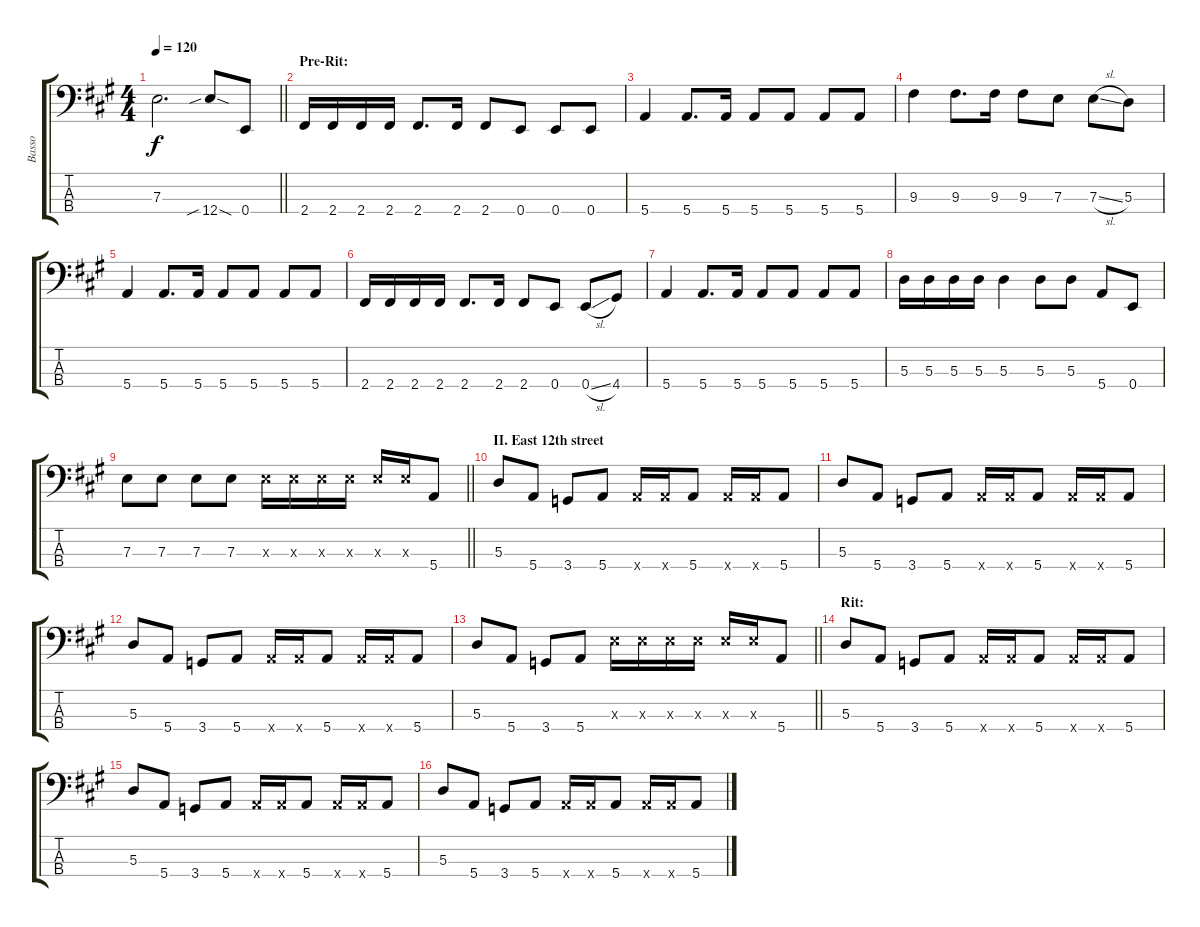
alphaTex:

\track ("Basso" "Basso") {instrument electricbasspick}
\staff {score tabs}
\tuning (G2 D2 A1 E1) {hide}
\ts (4 4)
\tempo 120
\clef f4
\barLineRight lightlight
\ks a
7.3.2{d dy f} 12.4{sib sod}.8 0.4.8 |
\section ("" "Pre-Rit:")
2.4.16 2.4.16 2.4.16 2.4.16 2.4.8{d} 2.4.16 2.4.8 0.4.8 0.4.8 0.4.8 |
5.4.4 5.4.8{d} 5.4.16 5.4.8 5.4.8 5.4.8 5.4.8 |
9.3.4 9.3.8{d} 9.3.16 9.3.8 7.3.8 7.3{sl}.8 5.3.8 |
5.4.4 5.4.8{d} 5.4.16 5.4.8 5.4.8 5.4.8 5.4.8 |
2.4.16 2.4.16 2.4.16 2.4.16 2.4.8{d} 2.4.16 2.4.8 0.4.8 0.4{sl}.8 4.4.8 |
5.4.4 5.4.8{d} 5.4.16 5.4.8 5.4.8 5.4.8 5.4.8 |
5.3.16 5.3.16 5.3.16 5.3.16 5.3.4 5.3.8 5.3.8 5.4.8 0.4.8 |
\barLineRight lightlight
7.3.8 7.3.8 7.3.8 7.3.8 7.3{x}.16 7.3{x}.16 7.3{x}.16 7.3{x}.16 7.3{x}.16 7.3{x}.16 5.4.8 |
\section ("" "II. East 12th street")
5.3.8 5.4.8 3.4.8 5.4.8 5.4{x}.16 5.4{x}.16 5.4.8 5.4{x}.16 5.4{x}.16 5.4.8 |
5.3.8 5.4.8 3.4.8 5.4.8 5.4{x}.16 5.4{x}.16 5.4.8 5.4{x}.16 5.4{x}.16 5.4.8 |
5.3.8 5.4.8 3.4.8 5.4.8 5.4{x}.16 5.4{x}.16 5.4.8 5.4{x}.16 5.4{x}.16 5.4.8 |
\barLineRight lightlight
5.3.8 5.4.8 3.4.8 5.4.8 7.3{x}.16 7.3{x}.16 7.3{x}.16 7.3{x}.16 7.3{x}.16 7.3{x}.16 5.4.8 |
\section ("" "Rit:")
5.3.8 5.4.8 3.4.8 5.4.8 5.4{x}.16 5.4{x}.16 5.4.8 5.4{x}.16 5.4{x}.16 5.4.8 |
5.3.8 5.4.8 3.4.8 5.4.8 5.4{x}.16 5.4{x}.16 5.4.8 5.4{x}.16 5.4{x}.16 5.4.8 |
5.3.8 5.4.8 3.4.8 5.4.8 5.4{x}.16 5.4{x}.16 5.4.8 5.4{x}.16 5.4{x}.16 5.4.8
